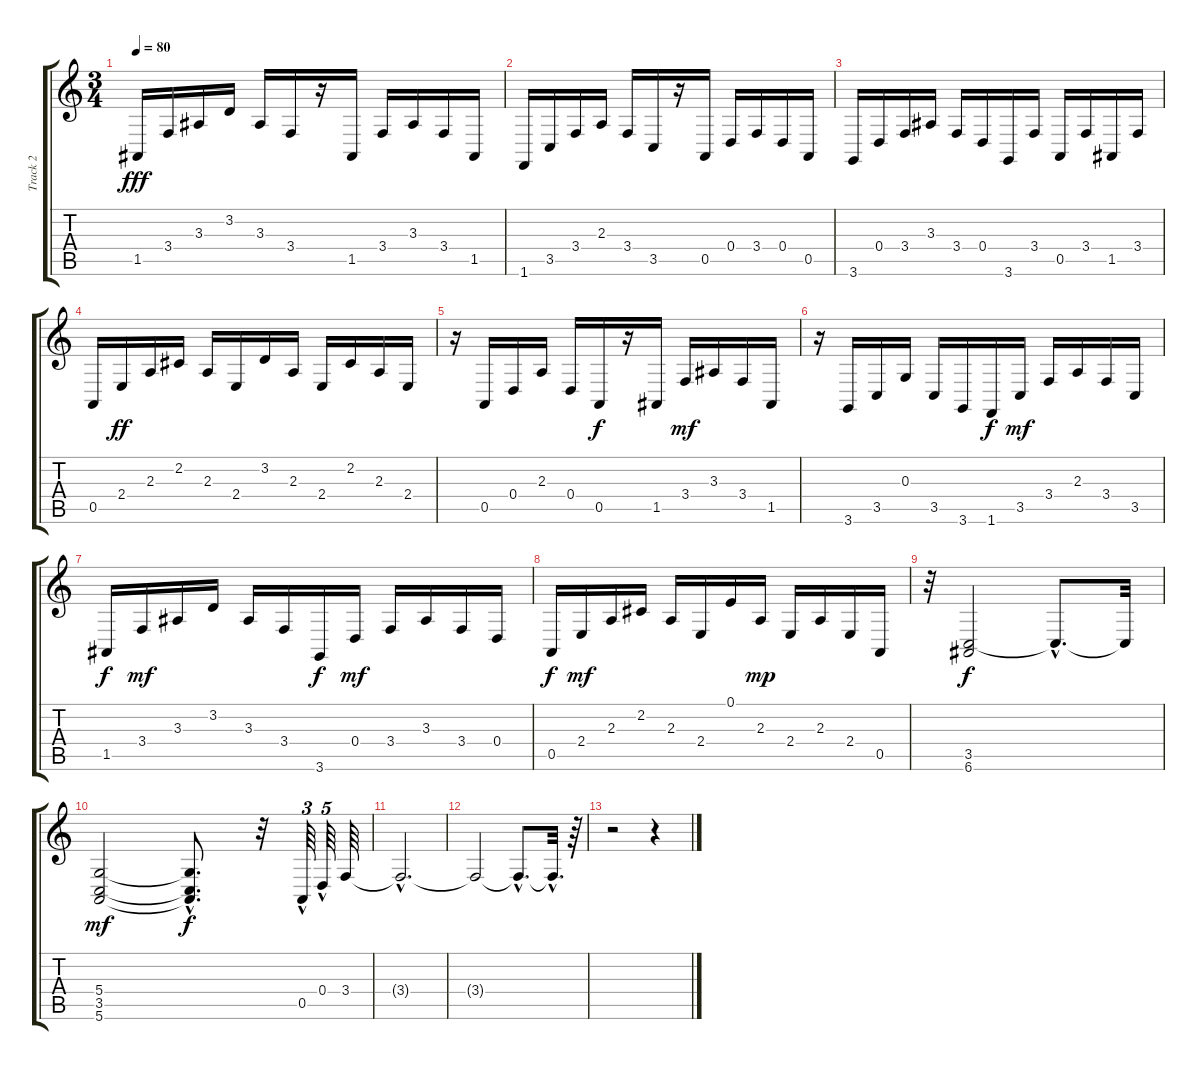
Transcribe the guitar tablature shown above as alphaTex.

\track ("Track 2" "Track 2") {instrument acousticgrandpiano}
\staff {score tabs}
\tuning (E4 B3 G3 D3 A2 E2) {hide}
\ts (3 4)
\tempo 80
\clef g2
\ks c
1.5.16{dy fff} 3.4.16 3.3.16 3.2.16 3.3.16 3.4.16 r.16 1.5.16 3.4.16 3.3.16 3.4.16 1.5.16 |
1.6.16 3.5.16 3.4.16 2.3.16 3.4.16 3.5.16 r.16 0.5.16 0.4.16 3.4.16 0.4.16 0.5.16 |
3.6.16 0.4.16 3.4.16 3.3.16 3.4.16 0.4.16 3.6.16 3.4.16 0.5.16 3.4.16 1.5.16 3.4.16 |
0.5.16 2.4.16{dy ff} 2.3.16 2.2.16 2.3.16 2.4.16 3.2.16 2.3.16 2.4.16 2.2.16 2.3.16 2.4.16 |
r.16 0.5.16 0.4.16 2.3.16 0.4.16 0.5.16{dy f} r.16 1.5.16 3.4.16{dy mf} 3.3.16 3.4.16 1.5.16 |
r.16 3.6.16 3.5.16 0.3.16 3.5.16 3.6.16 1.6.16{dy f} 3.5.16{dy mf} 3.4.16 2.3.16 3.4.16 3.5.16 |
1.5.16{dy f} 3.4.16{dy mf} 3.3.16 3.2.16 3.3.16 3.4.16 3.6.16{dy f} 0.4.16{dy mf} 3.4.16 3.3.16 3.4.16 0.4.16 |
0.5.16{dy f} 2.4.16{dy mf} 2.3.16 2.2.16 2.3.16 2.4.16 0.1.16 2.3.16{dy mp} 2.4.16 2.3.16 2.4.16 0.5.16 |
r.32 (3.5 6.6).2{dy f} 3.5{hac t}.8{d} 3.5{t}.32 |
(5.4 3.5 5.6).2{dy mf} (5.4{hac t} 3.5{hac t} 5.6{hac t}).8{d dy f} r.32 0.5{hac}.64{tu (3 2)} 0.4{hac}.64{tu (5 4)} 3.4.64 |
3.4{hac t}.2{d} |
3.4{t}.2 3.4{hac t}.8{d} 3.4{hac t}.32{d} r.64 |
r.2 r.4
